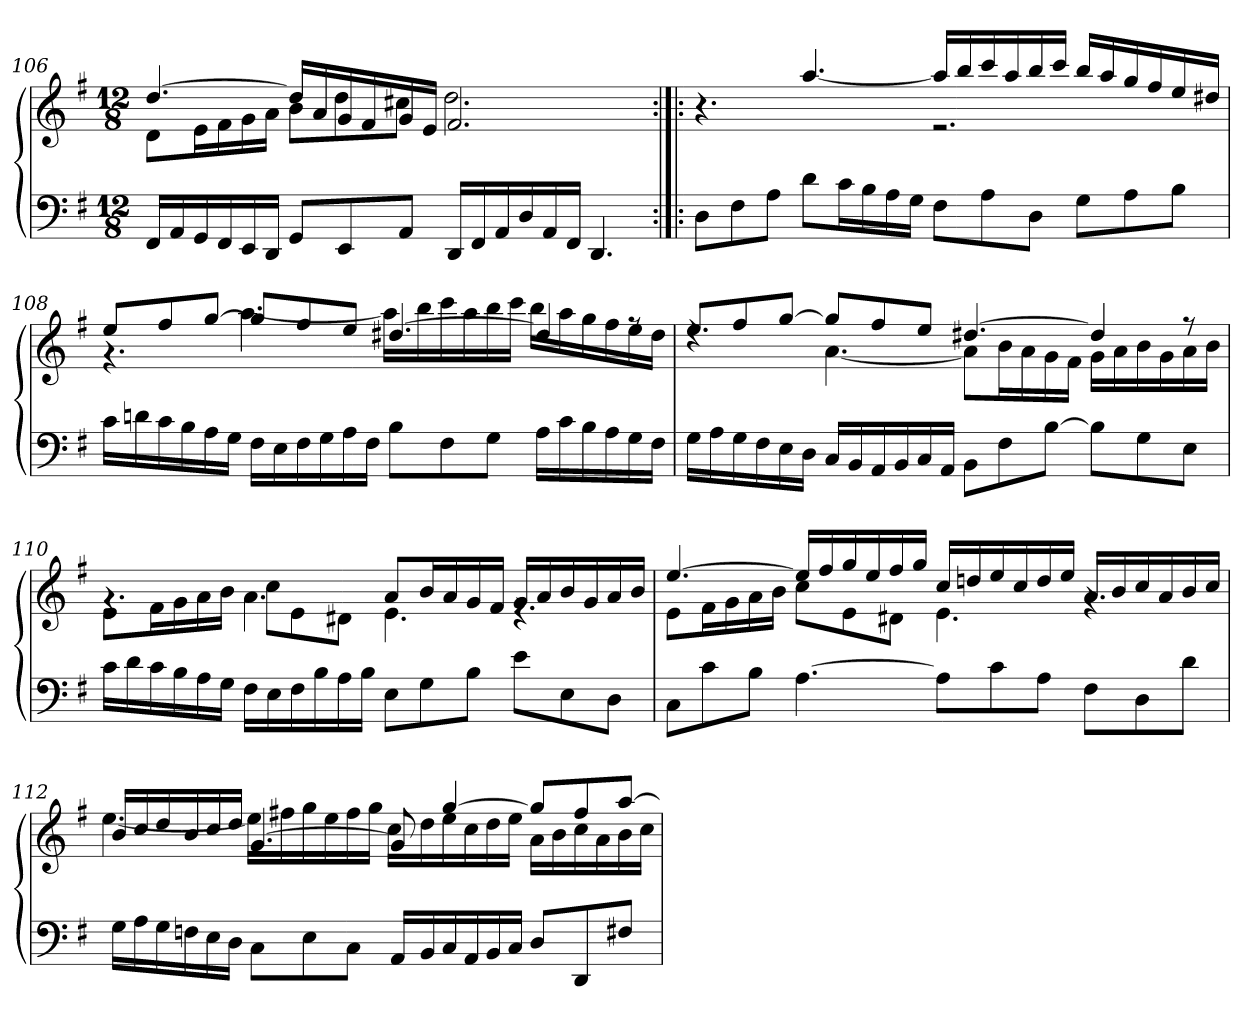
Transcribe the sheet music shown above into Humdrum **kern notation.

**kern	**kern
*part1	*part1
*staff2	*staff1
*clefF4	*clefG2
*k[f#]	*k[f#]
*G:	*G:
*M12/8	*M12/8
=106	=106
*	*^
16FF#/LL	[4.dd/	8d\L
16AA/	.	.
16GG/	.	16e\L
16FF#/	.	16f#\
16EE/	.	16g\
16DD/JJ	.	16a\JJ
8GG/L	16dd/LL]	8b\L
.	16a/	.
8EE/	16g/	8dd\
.	16f#/	.
8AA/J	16g/	8cc#X\J
.	16e/JJ	.
16DD/LL	2.f#/	2.dd\
16FF#/	.	.
16AA/	.	.
16D/	.	.
16AA/	.	.
16FF#/JJ	.	.
4.DD/	.	.
!!LO:LB:g=z	!!
=107:|!|:	=107:|!|:	=107:|!|:
8D\L	4.r	2.ryy
8F#\	.	.
8A\J	.	.
8d\L	[4.aa/	.
16c\L	.	.
16B\	.	.
16A\	.	.
16G\JJ	.	.
8F#\L	16aa/LL]	2.r
.	16bb/	.
8A\	16ccc/	.
.	16aa/	.
8D\J	16bb/	.
.	16ccc/JJ	.
8G\L	16bb/LL	.
.	16aa/	.
8A\	16gg/	.
.	16ff#/	.
8B\J	16ee/	.
.	16dd#X/JJ	.
=108	=108	=108
16c\LL	8ee/L	4.r
16dn\	.	.
16c\	8ff#/	.
16B\	.	.
16A\	[8gg/J	.
16G\JJ	.	.
16F#\LL	8gg/L]	[4.aa\
16E\	.	.
16F#\	8ff#/	.
16G\	.	.
16A\	8ee/J	.
16F#\JJ	.	.
8B\L	[4.dd#X/	16aa\LL]
.	.	16bb\
8F#\	.	16ccc\
.	.	16aa\
8G\J	.	16bb\
.	.	16ccc\JJ
16A\LL	4dd#/]	16bb\LL
16c\	.	16aa\
16B\	.	16gg\
16A\	.	16ff#\
16G\	8rff	16ee\
16F#\JJ	.	16dd#\JJ
!!LO:LB:g=z	!!
=109	=109	=109
16G\LL	8ee/L	4.rdd
16A\	.	.
16G\	8ff#/	.
16F#\	.	.
16E\	[8gg/J	.
16D\JJ	.	.
16C/LL	8gg/L]	[4.a\
16BB/	.	.
16AA/	8ff#/	.
16BB/	.	.
16C/	8ee/J	.
16AA/JJ	.	.
8BB\L	[4.dd#X/	8a\L]
8F#\	.	16b\L
.	.	16a\
[8B\J	.	16g\
.	.	16f#\JJ
8B\L]	4dd#/]	16g\LL
.	.	16a\
8G\	.	16b\
.	.	16g\
8E\J	8r	16a\
.	.	16b\JJ
=110	=110	=110
16c\LL	4.rg	8e\L
16d\	.	.
16c\	.	16f#\L
16B\	.	16g\
16A\	.	16a\
16G\JJ	.	16b\JJ
16F#\LL	4.a\	8cc\L
16E\	.	.
16F#\	.	8e\
16B\	.	.
16A\	.	8d#X\J
16B\JJ	.	.
8E\L	8a/L	4.e\
8G\	16b/L	.
.	16a/	.
8B\J	16g/	.
.	16f#/JJ	.
8e\L	16g/LL	4.re
.	16a/	.
8E\	16b/	.
.	16g/	.
8D\J	16a/	.
.	16b/JJ	.
!!LO:LB:g=z	!!
=111	=111	=111
8C\L	[4.ee/	8e\L
8c\	.	16f#\L
.	.	16g\
8B\J	.	16a\
.	.	16b\JJ
[4.A\	16ee/LL]	8cc\L
.	16ff#/	.
.	16gg/	8e\
.	16ee/	.
.	16ff#/	8d#X\J
.	16gg/JJ	.
8A\L]	16cc/LL	4.e\
.	16ddn/	.
8c\	16ee/	.
.	16cc/	.
8A\J	16dd/	.
.	16ee/JJ	.
8F#\L	16a/LL	4.rg
.	16b/	.
8D\	16cc/	.
.	16a/	.
8d\J	16b/	.
.	16cc/JJ	.
=112	=112	=112
16G\LL	16b/LL	[4.ee\
16A\	16cc/	.
16G\	16dd/	.
16Fn\	16b/	.
16E\	16cc/	.
16D\JJ	16dd/JJ	.
8C\L	[4.g/	16ee\LL]
.	.	16ff#X\
8E\	.	16gg\
.	.	16ee\
8C\J	.	16ff#\
.	.	16gg\JJ
16AA/LL	8g/]	16cc\LL
16BB/	.	16dd\
16C/	[4gg/	16ee\
16AA/	.	16cc\
16BB/	.	16dd\
16C/JJ	.	16ee\JJ
8D/L	8gg/L]	16a\LL
.	.	16b\
8DD/	8ff#/	16cc\
.	.	16a\
8F#X/J	[8aa/J	16b\
.	.	16cc\JJ
*	*v	*v
=	=
*-	*-
